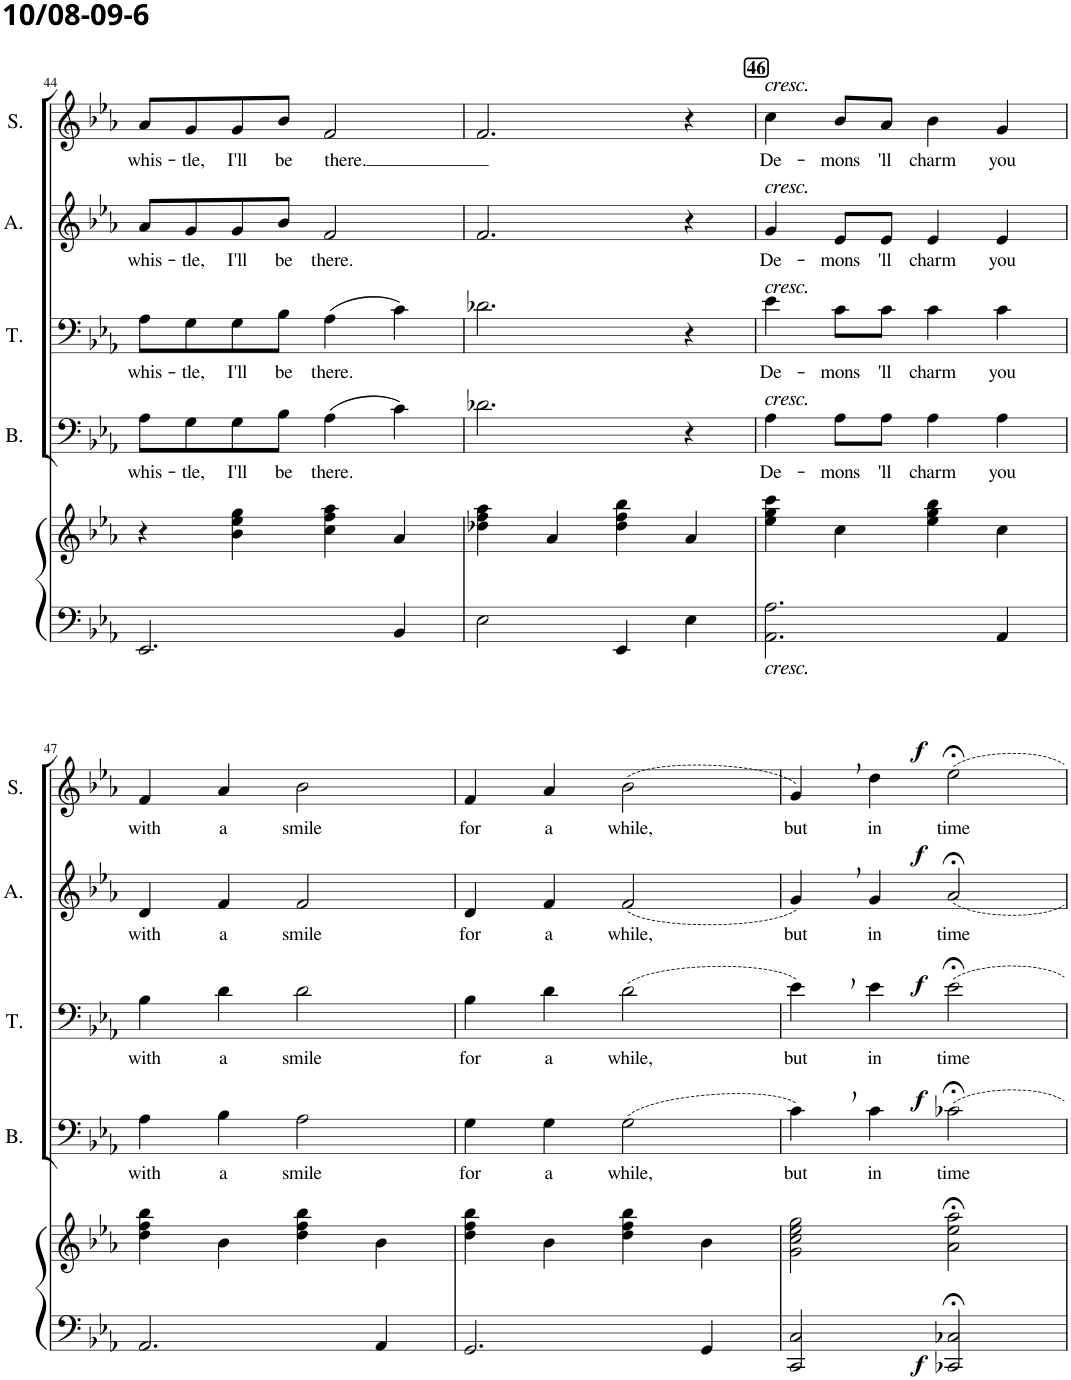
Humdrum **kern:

**kern	**kern	**dynam	**kern	**text	**dynam	**kern	**text	**dynam	**kern	**text	**dynam	**kern	**text	**dynam
*part5	*part5	*part5	*part4	*part4	*part4	*part3	*part3	*part3	*part2	*part2	*part2	*part1	*part1	*part1
*staff6	*staff5	*staff5/6	*staff4	*staff4	*staff4	*staff3	*staff3	*staff3	*staff2	*staff2	*staff2	*staff1	*staff1	*staff1
*I"Piano	*	*	*I"Bass	*	*	*I"Tenor	*	*	*I"Alto	*	*	*I"Soprano	*	*
*I'Pno	*	*	*I'B.	*	*	*I'T.	*	*	*I'A.	*	*	*I'S.	*	*
!!LO:PB:g=z
*clefF4	*clefG2	*	*clefF4	*	*	*clefF4	*	*	*clefG2	*	*	*clefG2	*	*
*k[b-e-a-]	*k[b-e-a-]	*	*k[b-e-a-]	*	*	*k[b-e-a-]	*	*	*k[b-e-a-]	*	*	*k[b-e-a-]	*	*
*M4/4	*M4/4	*	*M4/4	*	*	*M4/4	*	*	*M4/4	*	*	*M4/4	*	*
=44	=44	=44	=44	=44	=44	=44	=44	=44	=44	=44	=44	=44	=44	=44
!	!	!	!	!LO:LY:b	!	!	!LO:LY:b	!	!	!LO:LY:b	!	!	!LO:LY:b	!
2.EE-/	4r	.	8A-\L	whis-	.	8A-\L	whis-	.	8a-/L	whis-	.	8a-/L	whis-	.
!	!	!	!	!LO:LY:b	!	!	!LO:LY:b	!	!	!LO:LY:b	!	!	!LO:LY:b	!
.	.	.	8G\	-tle,	.	8G\	-tle,	.	8g/	-tle,	.	8g/	-tle,	.
!	!	!	!	!LO:LY:b	!	!	!LO:LY:b	!	!	!LO:LY:b	!	!	!LO:LY:b	!
.	4b-\ 4ee-\ 4gg\	.	8G\	I'll	.	8G\	I'll	.	8g/	I'll	.	8g/	I'll	.
!	!	!	!	!LO:LY:b	!	!	!LO:LY:b	!	!	!LO:LY:b	!	!	!LO:LY:b	!
.	.	.	8B-\J	be	.	8B-\J	be	.	8b-/J	be	.	8b-/J	be	.
!	!	!	!	!LO:LY:b	!	!	!LO:LY:b	!	!	!LO:LY:b	!	!	!LO:LY:b	!
.	4cc\ 4ff\ 4aa-\	.	(4A-\	there.	.	(4A-\	there.	.	2f/	there.	.	2f/	there.	.
4BB-/	4a-/	.	4c\)	.	.	4c\)	.	.	.	.	.	.	.	.
=45	=45	=45	=45	=45	=45	=45	=45	=45	=45	=45	=45	=45	=45	=45
2E-\	4dd-X\ 4ff\ 4aa-\	.	2.d-X\	.	.	2.d-X\	.	.	2.f/	.	.	2.f/	.	.
.	4a-/	.	.	.	.	.	.	.	.	.	.	.	.	.
4EE-/	4dd-\ 4ff\ 4bb-\	.	.	.	.	.	.	.	.	.	.	.	.	.
4E-\	4a-/	.	4r	.	.	4r	.	.	4r	.	.	4r	.	.
=46	=46	=46	=46	=46	=46	=46	=46	=46	=46	=46	=46	=46	=46	=46
!	!	!	!	!	!	!	!	!	!	!	!	!LO:TX:a:i:t=cresc.	!	!
!	!	!	!	!	!	!	!	!	!LO:TX:a:i:t=cresc.	!	!	!	!	!
!	!	!	!	!	!	!LO:TX:a:i:t=cresc.	!	!	!	!	!	!	!	!
!	!	!	!LO:TX:a:i:t=cresc.	!	!	!	!	!	!	!	!	!	!	!
!LO:TX:b:i:t=cresc.	!	!	!	!	!	!	!	!	!	!	!	!	!	!
!	!	!	!	!LO:LY:b	!	!	!LO:LY:b	!	!	!LO:LY:b	!	!	!LO:LY:b	!
2.AA-\ 2.A-\	4ee-\ 4gg\ 4ccc\	.	4A-\	De-	.	4e-\	De-	.	4g/	De-	.	4cc\	De-	.
!	!	!	!	!LO:LY:b	!	!	!LO:LY:b	!	!	!LO:LY:b	!	!	!LO:LY:b	!
.	4cc\	.	8A-\L	-mons	.	8c\L	-mons	.	8e-/L	-mons	.	8b-/L	-mons	.
!	!	!	!	!LO:LY:b	!	!	!LO:LY:b	!	!	!LO:LY:b	!	!	!LO:LY:b	!
.	.	.	8A-\J	'll	.	8c\J	'll	.	8e-/J	'll	.	8a-/J	'll	.
!	!	!	!	!LO:LY:b	!	!	!LO:LY:b	!	!	!LO:LY:b	!	!	!LO:LY:b	!
.	4ee-\ 4gg\ 4bb-\	.	4A-\	charm	.	4c\	charm	.	4e-/	charm	.	4b-\	charm	.
!	!	!	!	!LO:LY:b	!	!	!LO:LY:b	!	!	!LO:LY:b	!	!	!LO:LY:b	!
4AA-/	4cc\	.	4A-\	you	.	4c\	you	.	4e-/	you	.	4g/	you	.
!!LO:LB:g=z
=47	=47	=47	=47	=47	=47	=47	=47	=47	=47	=47	=47	=47	=47	=47
!	!	!	!	!LO:LY:b	!	!	!LO:LY:b	!	!	!LO:LY:b	!	!	!LO:LY:b	!
2.AA-/	4dd\ 4ff\ 4bb-\	.	4A-\	with	.	4B-\	with	.	4d/	with	.	4f/	with	.
!	!	!	!	!LO:LY:b	!	!	!LO:LY:b	!	!	!LO:LY:b	!	!	!LO:LY:b	!
.	4b-\	.	4B-\	a	.	4d\	a	.	4f/	a	.	4a-/	a	.
!	!	!	!	!LO:LY:b	!	!	!LO:LY:b	!	!	!LO:LY:b	!	!	!LO:LY:b	!
.	4dd\ 4ff\ 4bb-\	.	2A-\	smile	.	2d\	smile	.	2f/	smile	.	2b-\	smile	.
4AA-/	4b-\	.	.	.	.	.	.	.	.	.	.	.	.	.
=48	=48	=48	=48	=48	=48	=48	=48	=48	=48	=48	=48	=48	=48	=48
!	!	!	!	!LO:LY:b	!	!	!LO:LY:b	!	!	!LO:LY:b	!	!	!LO:LY:b	!
2.GG/	4dd\ 4ff\ 4bb-\	.	4G\	for	.	4B-\	for	.	4d/	for	.	4f/	for	.
!	!	!	!	!LO:LY:b	!	!	!LO:LY:b	!	!	!LO:LY:b	!	!	!LO:LY:b	!
.	4b-\	.	4G\	a	.	4d\	a	.	4f/	a	.	4a-/	a	.
!	!	!	!	!LO:LY:b	!	!	!LO:LY:b	!	!	!LO:LY:b	!	!	!LO:LY:b	!
.	4dd\ 4ff\ 4bb-\	.	(2G\	while,	.	(2d\	while,	.	(2f/	while,	.	(2b-\	while,	.
4GG/	4b-\	.	.	.	.	.	.	.	.	.	.	.	.	.
=49	=49	=49	=49	=49	=49	=49	=49	=49	=49	=49	=49	=49	=49	=49
!	!	!	!	!LO:LY:b	!	!	!LO:LY:b	!	!	!LO:LY:b	!	!	!LO:LY:b	!
2CC/ 2C/	2g\ 2cc\ 2ee-\ 2gg\	.	4c,\)	but	.	4e-,\)	but	.	4g,/)	but	.	4g,/)	but	.
!	!	!	!	!LO:LY:b	!	!	!LO:LY:b	!	!	!LO:LY:b	!	!	!LO:LY:b	!
.	.	.	4c\	in	.	4e-\	in	.	4g/	in	.	4dd\	in	.
!	!	!LO:DY:b=2	!	!LO:LY:b	!LO:HP:b	!	!LO:LY:b	!LO:HP:b	!	!LO:LY:b	!LO:HP:b	!	!LO:LY:b	!LO:HP:b
!	!	!	!	!	!LO:DY:n=1:a	!	!	!LO:DY:n=1:a	!	!	!LO:DY:n=1:a	!	!	!LO:DY:n=1:a
2CC-X/;< 2C-X/;<	2a-\;< 2ee-\;< 2aa-\;<	f	2c-X;<\	time	> f	2e-;<\	time	> f	2a-;</	time	> f	2ee-;<\	time	> f
.	.	.	.	.	]	.	.	]	.	.	]	.	.	]
=	=	=	=	=	=	=	=	=	=	=	=	=	=	=
*-	*-	*-	*-	*-	*-	*-	*-	*-	*-	*-	*-	*-	*-	*-
